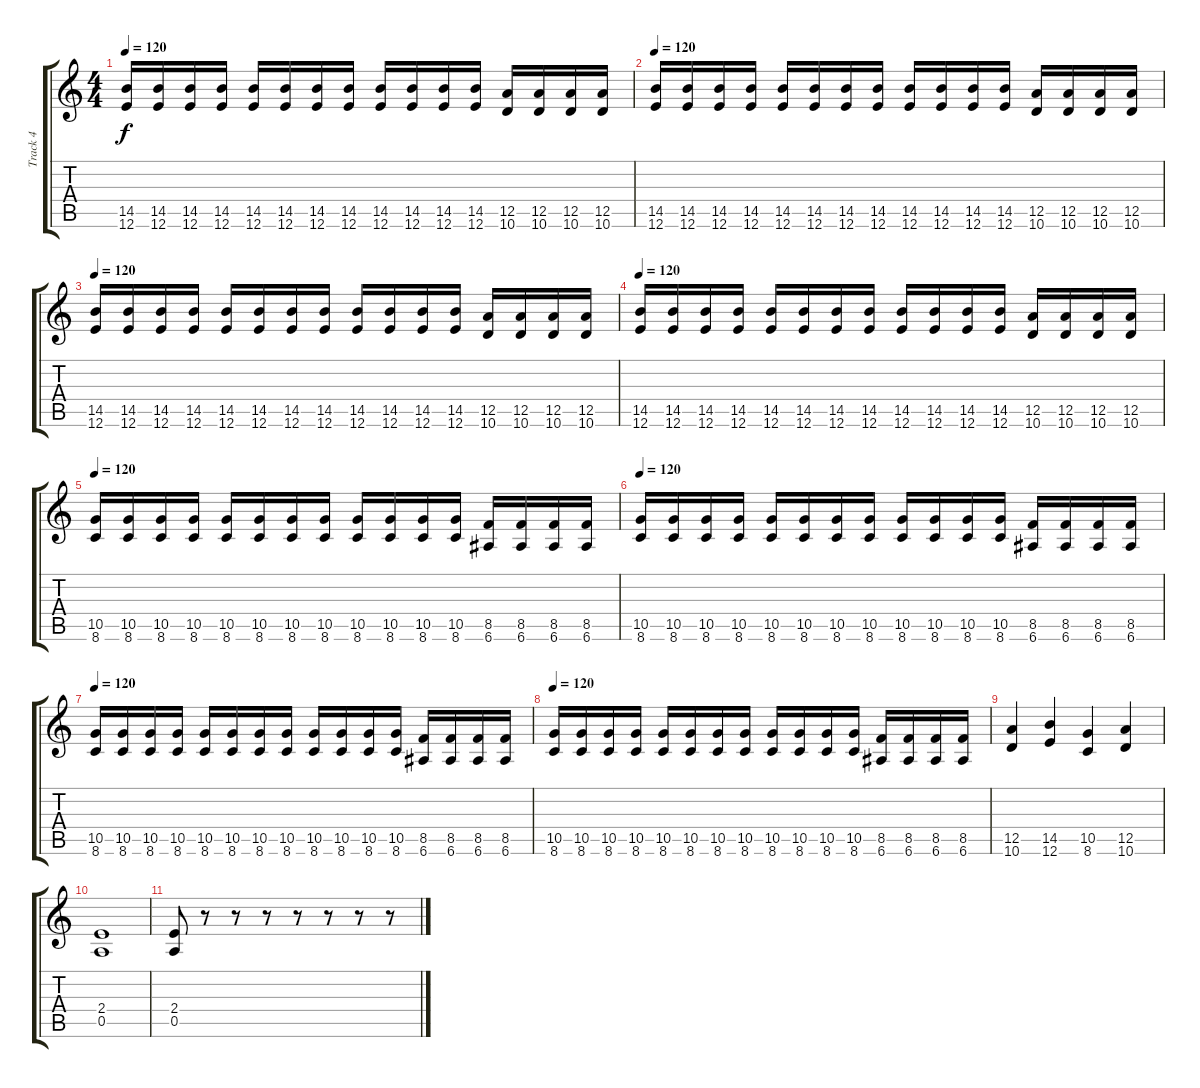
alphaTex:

\track ("Track 4" "Track 4") {instrument distortionguitar}
\staff {score tabs}
\tuning (E4 B3 G3 D3 A2 E2) {hide}
\ts (4 4)
\tempo 120
\clef g2
\ks c
(14.5 12.6).16{dy f} (14.5 12.6).16 (14.5 12.6).16 (14.5 12.6).16 (14.5 12.6).16 (14.5 12.6).16 (14.5 12.6).16 (14.5 12.6).16 (14.5 12.6).16 (14.5 12.6).16 (14.5 12.6).16 (14.5 12.6).16 (12.5 10.6).16 (12.5 10.6).16 (12.5 10.6).16 (12.5 10.6).16 |
\tempo 120
(14.5 12.6).16 (14.5 12.6).16 (14.5 12.6).16 (14.5 12.6).16 (14.5 12.6).16 (14.5 12.6).16 (14.5 12.6).16 (14.5 12.6).16 (14.5 12.6).16 (14.5 12.6).16 (14.5 12.6).16 (14.5 12.6).16 (12.5 10.6).16 (12.5 10.6).16 (12.5 10.6).16 (12.5 10.6).16 |
\tempo 120
(14.5 12.6).16 (14.5 12.6).16 (14.5 12.6).16 (14.5 12.6).16 (14.5 12.6).16 (14.5 12.6).16 (14.5 12.6).16 (14.5 12.6).16 (14.5 12.6).16 (14.5 12.6).16 (14.5 12.6).16 (14.5 12.6).16 (12.5 10.6).16 (12.5 10.6).16 (12.5 10.6).16 (12.5 10.6).16 |
\tempo 120
(14.5 12.6).16 (14.5 12.6).16 (14.5 12.6).16 (14.5 12.6).16 (14.5 12.6).16 (14.5 12.6).16 (14.5 12.6).16 (14.5 12.6).16 (14.5 12.6).16 (14.5 12.6).16 (14.5 12.6).16 (14.5 12.6).16 (12.5 10.6).16 (12.5 10.6).16 (12.5 10.6).16 (12.5 10.6).16 |
\tempo 120
(10.5 8.6).16 (10.5 8.6).16 (10.5 8.6).16 (10.5 8.6).16 (10.5 8.6).16 (10.5 8.6).16 (10.5 8.6).16 (10.5 8.6).16 (10.5 8.6).16 (10.5 8.6).16 (10.5 8.6).16 (10.5 8.6).16 (8.5 6.6).16 (8.5 6.6).16 (8.5 6.6).16 (8.5 6.6).16 |
\tempo 120
(10.5 8.6).16 (10.5 8.6).16 (10.5 8.6).16 (10.5 8.6).16 (10.5 8.6).16 (10.5 8.6).16 (10.5 8.6).16 (10.5 8.6).16 (10.5 8.6).16 (10.5 8.6).16 (10.5 8.6).16 (10.5 8.6).16 (8.5 6.6).16 (8.5 6.6).16 (8.5 6.6).16 (8.5 6.6).16 |
\tempo 120
(10.5 8.6).16 (10.5 8.6).16 (10.5 8.6).16 (10.5 8.6).16 (10.5 8.6).16 (10.5 8.6).16 (10.5 8.6).16 (10.5 8.6).16 (10.5 8.6).16 (10.5 8.6).16 (10.5 8.6).16 (10.5 8.6).16 (8.5 6.6).16 (8.5 6.6).16 (8.5 6.6).16 (8.5 6.6).16 |
\tempo 120
(10.5 8.6).16 (10.5 8.6).16 (10.5 8.6).16 (10.5 8.6).16 (10.5 8.6).16 (10.5 8.6).16 (10.5 8.6).16 (10.5 8.6).16 (10.5 8.6).16 (10.5 8.6).16 (10.5 8.6).16 (10.5 8.6).16 (8.5 6.6).16 (8.5 6.6).16 (8.5 6.6).16 (8.5 6.6).16 |
(12.5 10.6).4 (14.5 12.6).4 (10.5 8.6).4 (12.5 10.6).4 |
(2.4 0.5).1 |
(2.4 0.5).8 r.8 r.8 r.8 r.8 r.8 r.8 r.8
